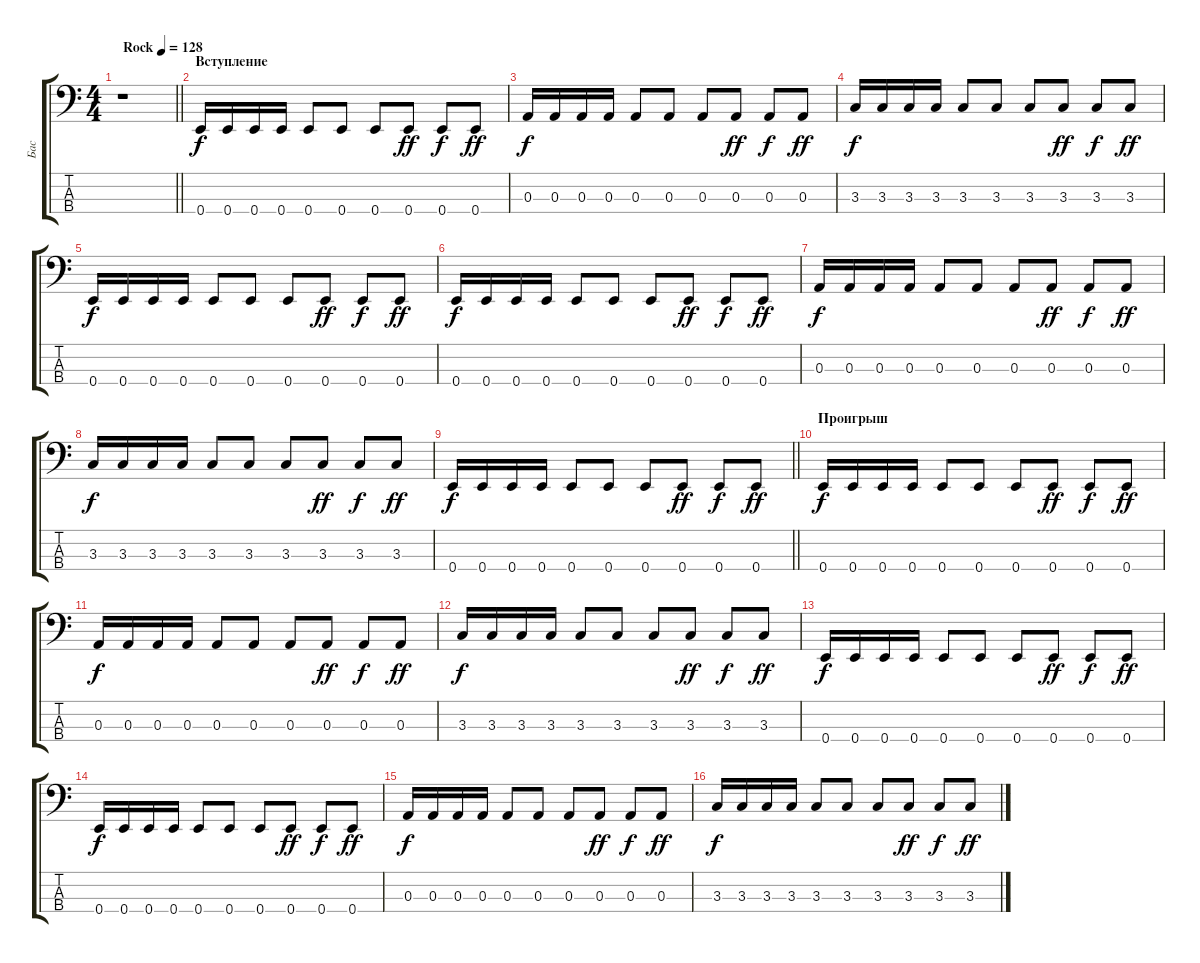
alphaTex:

\track ("Бас" "Бас") {instrument electricbassfinger}
\staff {score tabs}
\tuning (G2 D2 A1 E1) {hide}
\ts (4 4)
\tempo (128 "Rock")
\clef f4
\barLineRight lightlight
\ks c
r.1{dy f instrument electricbassfinger} |
\section ("" "Вступление")
0.4.16 0.4.16 0.4.16 0.4.16 0.4.8 0.4.8 0.4.8 0.4.8{dy ff} 0.4.8{dy f} 0.4.8{dy ff} |
0.3.16{dy f} 0.3.16 0.3.16 0.3.16 0.3.8 0.3.8 0.3.8 0.3.8{dy ff} 0.3.8{dy f} 0.3.8{dy ff} |
3.3.16{dy f} 3.3.16 3.3.16 3.3.16 3.3.8 3.3.8 3.3.8 3.3.8{dy ff} 3.3.8{dy f} 3.3.8{dy ff} |
0.4.16{dy f} 0.4.16 0.4.16 0.4.16 0.4.8 0.4.8 0.4.8 0.4.8{dy ff} 0.4.8{dy f} 0.4.8{dy ff} |
0.4.16{dy f} 0.4.16 0.4.16 0.4.16 0.4.8 0.4.8 0.4.8 0.4.8{dy ff} 0.4.8{dy f} 0.4.8{dy ff} |
0.3.16{dy f} 0.3.16 0.3.16 0.3.16 0.3.8 0.3.8 0.3.8 0.3.8{dy ff} 0.3.8{dy f} 0.3.8{dy ff} |
3.3.16{dy f} 3.3.16 3.3.16 3.3.16 3.3.8 3.3.8 3.3.8 3.3.8{dy ff} 3.3.8{dy f} 3.3.8{dy ff} |
\barLineRight lightlight
0.4.16{dy f} 0.4.16 0.4.16 0.4.16 0.4.8 0.4.8 0.4.8 0.4.8{dy ff} 0.4.8{dy f} 0.4.8{dy ff} |
\section ("" "Проигрыш")
0.4.16{dy f} 0.4.16 0.4.16 0.4.16 0.4.8 0.4.8 0.4.8 0.4.8{dy ff} 0.4.8{dy f} 0.4.8{dy ff} |
0.3.16{dy f} 0.3.16 0.3.16 0.3.16 0.3.8 0.3.8 0.3.8 0.3.8{dy ff} 0.3.8{dy f} 0.3.8{dy ff} |
3.3.16{dy f} 3.3.16 3.3.16 3.3.16 3.3.8 3.3.8 3.3.8 3.3.8{dy ff} 3.3.8{dy f} 3.3.8{dy ff} |
0.4.16{dy f} 0.4.16 0.4.16 0.4.16 0.4.8 0.4.8 0.4.8 0.4.8{dy ff} 0.4.8{dy f} 0.4.8{dy ff} |
0.4.16{dy f} 0.4.16 0.4.16 0.4.16 0.4.8 0.4.8 0.4.8 0.4.8{dy ff} 0.4.8{dy f} 0.4.8{dy ff} |
0.3.16{dy f} 0.3.16 0.3.16 0.3.16 0.3.8 0.3.8 0.3.8 0.3.8{dy ff} 0.3.8{dy f} 0.3.8{dy ff} |
3.3.16{dy f} 3.3.16 3.3.16 3.3.16 3.3.8 3.3.8 3.3.8 3.3.8{dy ff} 3.3.8{dy f} 3.3.8{dy ff}
